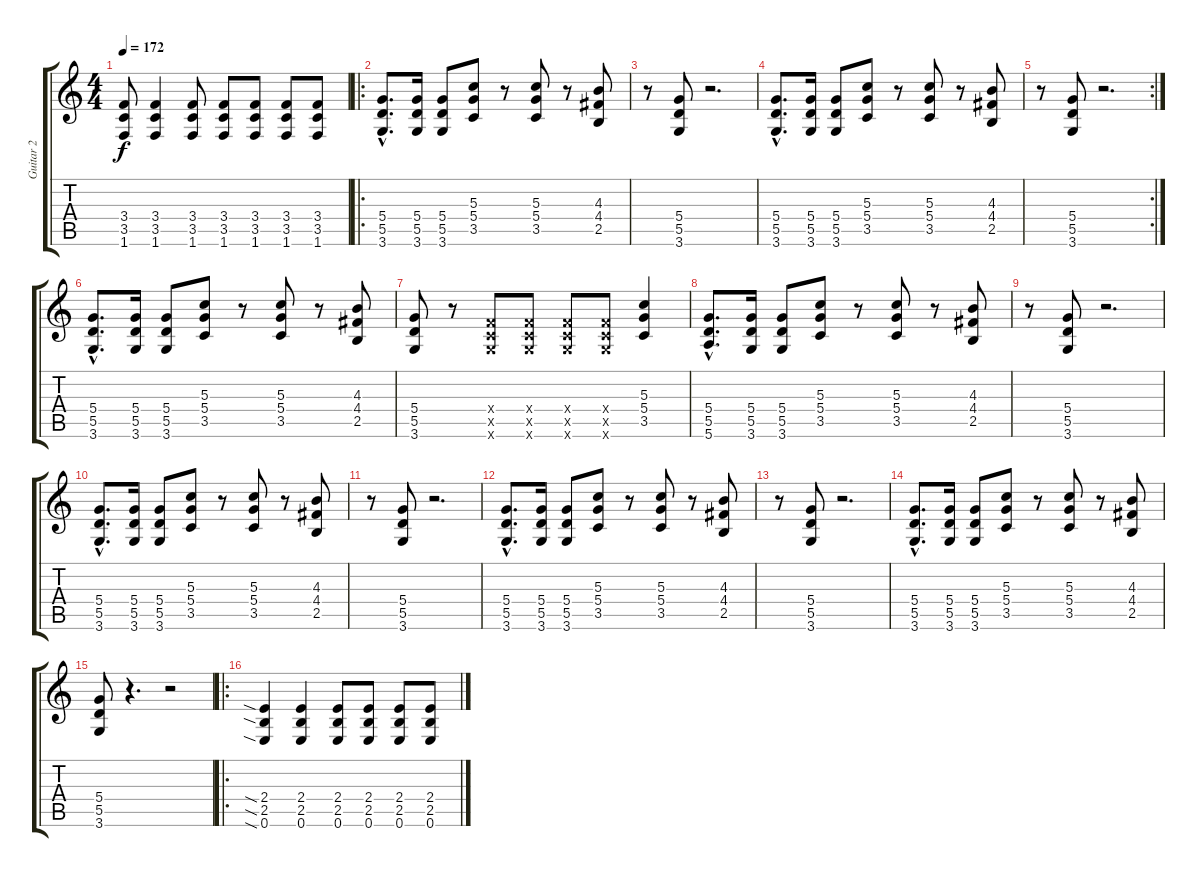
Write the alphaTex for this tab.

\track ("Guitar 2" "Guitar 2") {instrument overdrivenguitar}
\staff {score tabs}
\tuning (E4 B3 G3 D3 A2 E2) {hide}
\ts (4 4)
\tempo 172
\clef g2
\ks c
(3.4{t} 3.5{t} 1.6{t}).8{dy f} (3.4 3.5 1.6).4 (3.4 3.5 1.6).8 (3.4 3.5 1.6).8 (3.4 3.5 1.6).8 (3.4 3.5 1.6).8 (3.4 3.5 1.6).8 |
\ro
(5.4{hac} 5.5{hac} 3.6{hac}).8{d} (5.4 5.5 3.6).16 (5.4 5.5 3.6).8 (5.3 5.4 3.5).8 r.8 (5.3 5.4 3.5).8 r.8 (4.3 4.4 2.5).8 |
r.8 (5.4 5.5 3.6).8 r.2{d} |
(5.4{hac} 5.5{hac} 3.6{hac}).8{d} (5.4 5.5 3.6).16 (5.4 5.5 3.6).8 (5.3 5.4 3.5).8 r.8 (5.3 5.4 3.5).8 r.8 (4.3 4.4 2.5).8 |
\rc 2
r.8 (5.4 5.5 3.6).8 r.2{d} |
(5.4{hac} 5.5{hac} 3.6{hac}).8{d} (5.4 5.5 3.6).16 (5.4 5.5 3.6).8 (5.3 5.4 3.5).8 r.8 (5.3 5.4 3.5).8 r.8 (4.3 4.4 2.5).8 |
(5.4 5.5 3.6).8 r.8 (3.4{x} 3.5{x} 3.6{x}).8 (3.4{x} 3.5{x} 3.6{x}).8 (3.4{x} 3.5{x} 3.6{x}).8 (3.4{x} 3.5{x} 3.6{x}).8 (5.3 5.4 3.5).4 |
(5.4{hac} 5.5{hac} 5.6{hac}).8{d} (5.4 5.5 3.6).16 (5.4 5.5 3.6).8 (5.3 5.4 3.5).8 r.8 (5.3 5.4 3.5).8 r.8 (4.3 4.4 2.5).8 |
r.8 (5.4 5.5 3.6).8 r.2{d} |
(5.4{hac} 5.5{hac} 3.6{hac}).8{d} (5.4 5.5 3.6).16 (5.4 5.5 3.6).8 (5.3 5.4 3.5).8 r.8 (5.3 5.4 3.5).8 r.8 (4.3 4.4 2.5).8 |
r.8 (5.4 5.5 3.6).8 r.2{d} |
(5.4{hac} 5.5{hac} 3.6{hac}).8{d} (5.4 5.5 3.6).16 (5.4 5.5 3.6).8 (5.3 5.4 3.5).8 r.8 (5.3 5.4 3.5).8 r.8 (4.3 4.4 2.5).8 |
r.8 (5.4 5.5 3.6).8 r.2{d} |
(5.4{hac} 5.5{hac} 3.6{hac}).8{d} (5.4 5.5 3.6).16 (5.4 5.5 3.6).8 (5.3 5.4 3.5).8 r.8 (5.3 5.4 3.5).8 r.8 (4.3 4.4 2.5).8 |
(5.4 5.5 3.6).8 r.4{d} r.2 |
\ro
(2.4{sia} 2.5{sia} 0.6{sia}).4 (2.4 2.5 0.6).4 (2.4 2.5 0.6).8 (2.4 2.5 0.6).8 (2.4 2.5 0.6).8 (2.4 2.5 0.6).8
